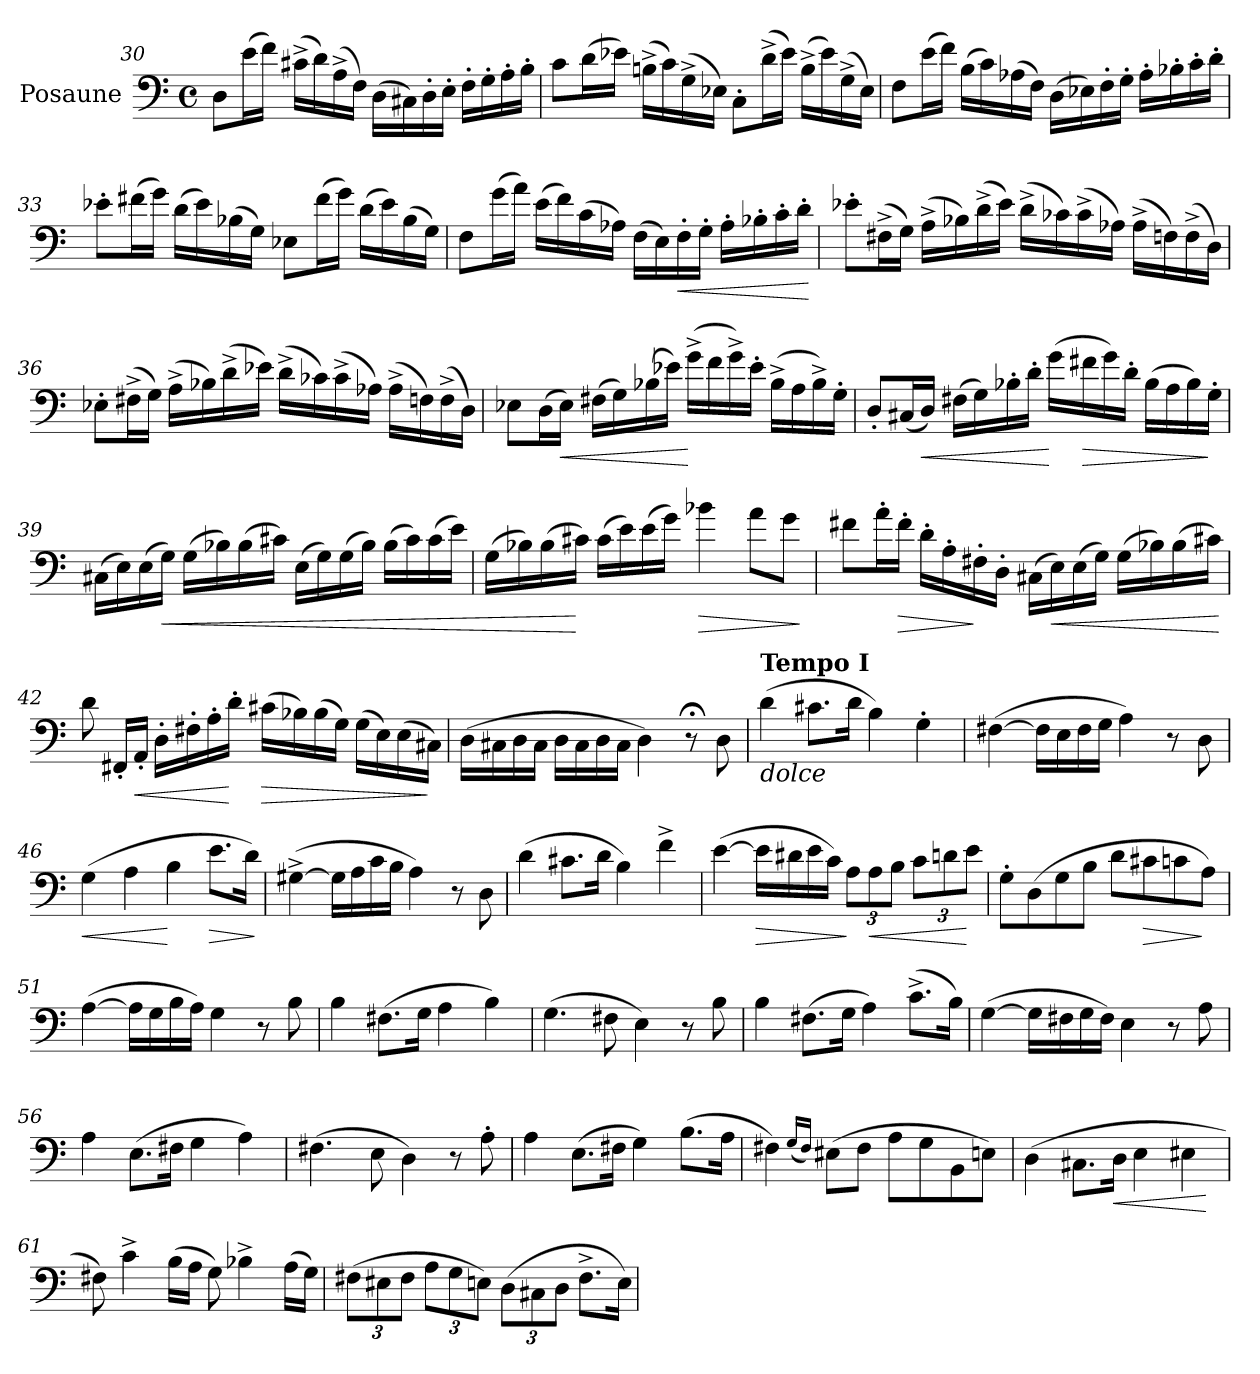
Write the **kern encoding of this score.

**kern	**dynam
*part1	*part1
*staff1	*staff1
*I"Posaune	*
*I'Psn.	*
*clefF4	*
*k[]	*
*M4/4	*
*met(c)	*
=30	=30
8D\L	.
(>16e\L	.
16f\JJ)	.
(>16c#X^\LL	.
16d\)	.
(>16A^\	.
16F\JJ)	.
(>16D\LL	.
16C#X\)	.
16D'\	.
16E'\JJ	.
16F'\LL	.
16G'\	.
16A'\	.
16B'\JJ	.
!!LO:LB:g=z
=31	=31
8c\L	.
(>16d\L	.
16e-X\JJ)	.
(>16Bn^\LL	.
16c\)	.
(>16G^\	.
16E-X\JJ)	.
8C'\L	.
(>16d^\L	.
16e-\JJ)	.
(>16B^\LL	.
16e-\)	.
(>16G^\	.
16E-\JJ)	.
=32	=32
8F\L	.
(>16e\L	.
16f\JJ)	.
(>16B\LL	.
16c\)	.
(>16A-X\	.
16F\JJ)	.
(>16D\LL	.
16E-X\)	.
16F'\	.
16G'\JJ	.
16A-'\LL	.
16B-X'\	.
16c'\	.
16d'\JJ	.
!!LO:LB:g=z
=33	=33
8e-X'\L	.
(>16f#X\L	.
16g\JJ)	.
(>16d\LL	.
16e-\)	.
(>16B-X\	.
16G\JJ)	.
8E-X\L	.
(>16f#\L	.
16g\JJ)	.
(>16d\LL	.
16e-\)	.
(>16B-\	.
16G\JJ)	.
=34	=34
8F\L	.
(>16g\L	.
16a\JJ)	.
(>16e\LL	.
16f\)	.
(>16c\	.
16A-X\JJ)	.
(>16F\LL	.
16E\)	.
!	!LO:HP:b
16F'\	<
16G'\JJ	.
16A-'\LL	.
16B-X'\	.
16c'\	.
16d'\JJ	.
.	[
!!LO:LB:g=z
=35	=35
8e-X'\L	.
(>16F#X^\L	.
16G\JJ)	.
(>16A^\LL	.
16B-X\)	.
(>16d^\	.
16e-\JJ)	.
(>16d^\LL	.
16c-X\)	.
(>16c-^\	.
16A-X\JJ)	.
(>16A-^\LL	.
16Fn\)	.
(>16F^\	.
16D\JJ)	.
=36	=36
8E-X'\L	.
(>16F#X^\L	.
16G\JJ)	.
(>16A^\LL	.
16B-X\)	.
(>16d^\	.
16e-X\JJ)	.
(>16d^\LL	.
16c-X\)	.
(>16c-^\	.
16A-X\JJ)	.
(>16A-^\LL	.
16Fn\)	.
(>16F^\	.
16D\JJ)	.
!!LO:LB:g=z
=37	=37
8E-X\L	.
(>16D\L	.
!	!LO:HP:b
16E-\JJ)	<
(>16F#X\LL	.
16G\)	.
(>16B-X\	.
16e-X\JJ)	.
(>16g^\LL	[
16f\	.
16g^\)	.
16e-'\JJ	.
(>16B-^\LL	.
16A\	.
16B-^\)	.
16G'\JJ	.
=38	=38
8D'/L	.
(<16C#X/L	.
!	!LO:HP:b
16D/JJ)	<
(>16F#X\LL	.
16G\)	.
16B-X'\	.
16d'\JJ	.
(>16g\LL	[
!	!LO:HP:b
16f#X\	>
16g\)	.
16d'\JJ	.
(>16B-\LL	.
16A\	.
16B-\)	.
16G'\JJ	]
!!LO:LB:g=z
=39	=39
(>16C#X\LL	.
16E\)	.
(>16E\	.
!	!LO:HP:b
16G\JJ)	<
(>16G\LL	.
16B-X\)	.
(>16B-\	.
16c#X\JJ)	.
(>16E\LL	.
16G\)	.
(>16G\	.
16B-\JJ)	.
(>16B-\LL	.
16c#\)	.
(>16c#\	.
16e\JJ)	.
=40	=40
(>16G\LL	.
16B-X\)	.
(>16B-\	.
16c#X\JJ)	[
(>16c#\LL	.
16e\)	.
(>16e\	.
16g\JJ)	.
!	!LO:HP:b
4b-X\	>
8a\L	.
8g\J	.
.	]
!!LO:LB:g=z
=41	=41
8f#X\L	.
16a'\L	.
!	!LO:HP:b
16f#'\JJ	>
16d'\LL	.
16A'\	.
16F#X'\	]
16D'\JJ	.
(>16C#X\LL	.
!	!LO:HP:b
16E\)	<
(>16E\	.
16G\JJ)	.
(>16G\LL	.
16B-X\)	.
(>16B-\	.
16c#X\JJ)	.
.	[
=42	=42
8d\	.
16FF#X'/LL	.
!	!LO:HP:b
16AA'/JJ	<
16D'\LL	.
16F#X'\	.
16A'\	.
16d'\JJ	[
!	!LO:HP:b
(>16c#X\LL	>
16B-X\)	.
(>16B-\	.
16G\JJ)	.
(>16G\LL	.
16E\)	.
(>16E\	.
16C#X\JJ)	]
!!LO:LB:g=z
=43	=43
(>16D\LL	.
16C#X\	.
16D\	.
16C#\JJ	.
16D\LL	.
16C#\	.
16D\	.
16C#\JJ	.
4D\)	.
8r;<	.
8D\	.
=44	=44
!LO:TX:a:B:t=Tempo I	!
!LO:TX:b:i:t=dolce	!
(>4d\	.
8.c#X\L	.
16d\Jk	.
4B\)	.
4G'\	.
=45	=45
(>[4F#X\	.
16F#\LL]	.
16E\	.
16F#\	.
16G\JJ	.
4A\)	.
8r	.
8D\	.
=46	=46
!	!LO:HP:b
(>4G\	<
4A\	.
4B\	[
!	!LO:HP:b
8.e\L	>
16d\Jk)	.
.	]
=47	=47
(>[4G#X^\	.
16G#\LL]	.
16A\	.
16c\	.
16B\JJ	.
4A\)	.
8r	.
8D\	.
!!LO:LB:g=z
=48	=48
(>4d\	.
8.c#X\L	.
16d\Jk	.
4B\)	.
4f^\	.
=49	=49
(>[4e\	.
!	!LO:HP:b
16e\LL]	>
16d#X\	.
16e\	.
16c\JJ)	.
*Xbrackettup	*
12A\L	]
!	!LO:HP:b
12A\	<
12B\J	.
12c\L	.
12dn\	.
12e\J	[
=50	=50
8G'\L	.
(>8D\	.
8G\	.
8B\J	.
8d\L	.
!	!LO:HP:b
8c#X\	>
8cn\	.
8A\J)	]
=51	=51
(>[4A\	.
16A\LL]	.
16G\	.
16B\	.
16A\JJ)	.
4G\	.
8r	.
8B\	.
=52	=52
4B\	.
(>8.F#X\L	.
16G\Jk	.
4A\	.
4B\)	.
!!LO:LB:g=z
=53	=53
(>4.G\	.
8F#X\	.
4E\)	.
8r	.
8B\	.
=54	=54
4B\	.
(>8.F#X\L	.
16G\Jk	.
4A\)	.
(>8.c^\L	.
16B\Jk)	.
=55	=55
(>[4G\	.
16G\LL]	.
16F#X\	.
16G\	.
16F#\JJ)	.
4E\	.
8r	.
8A\	.
=56	=56
4A\	.
(>8.E\L	.
16F#X\Jk	.
4G\	.
4A\)	.
=57	=57
(>4.F#X\	.
8E\	.
4D\)	.
8r	.
8A'\	.
=58	=58
4A\	.
(>8.E\L	.
16F#X\Jk	.
4G\)	.
(>8.B\L	.
16A\Jk	.
!!LO:LB:g=z
=59	=59
4F#X\)	.
(<16qG/LL	.
16qF#/JJ)	.
(>8E#X\L	.
8F#\J	.
8A\L	.
8G\	.
8BB\	.
8En\J)	.
=60	=60
(>4D\	.
8.C#X\L	.
!	!LO:HP:b
16D\Jk	<
4E\	.
4E#X\	.
.	[
=61	=61
8F#X\)	.
4c^\	.
(>16B\LL	.
16A\JJ	.
8G\)	.
4B-X^\	.
(>16A\LL	.
16G\JJ)	.
=62	=62
(>12F#X\L	.
12E#X\	.
12F#\J	.
12A\L	.
12G\	.
12En\J)	.
(>12D\L	.
12C#X\	.
12D\J	.
8.F#^\L	.
16E\Jk)	.
=	=
*-	*-
